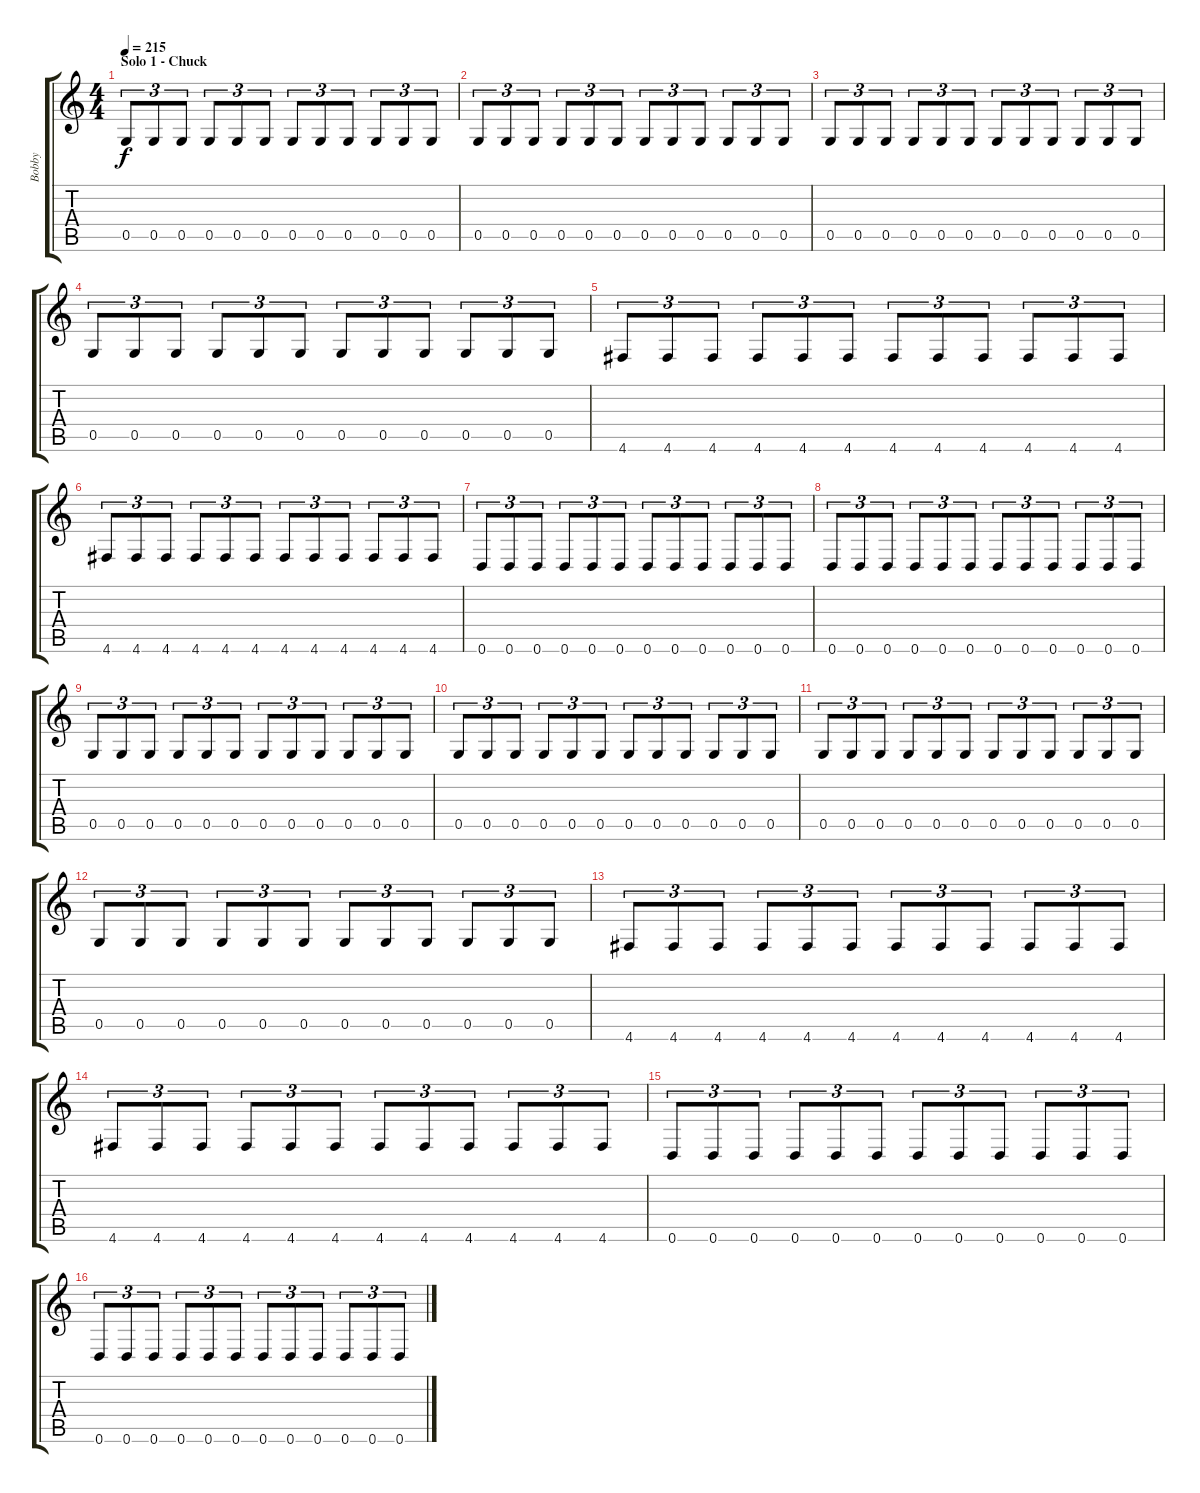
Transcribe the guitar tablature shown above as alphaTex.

\track ("Bobby" "Bobby") {instrument distortionguitar}
\staff {score tabs}
\tuning (D4 A3 F3 C3 G2 D2) {hide}
\ts (4 4)
\section ("" "Solo 1 - Chuck")
\tempo 215
\clef g2
\ks c
0.5.8{tu (3 2) dy f} 0.5.8{tu (3 2)} 0.5.8{tu (3 2)} 0.5.8{tu (3 2)} 0.5.8{tu (3 2)} 0.5.8{tu (3 2)} 0.5.8{tu (3 2)} 0.5.8{tu (3 2)} 0.5.8{tu (3 2)} 0.5.8{tu (3 2)} 0.5.8{tu (3 2)} 0.5.8{tu (3 2)} |
0.5.8{tu (3 2)} 0.5.8{tu (3 2)} 0.5.8{tu (3 2)} 0.5.8{tu (3 2)} 0.5.8{tu (3 2)} 0.5.8{tu (3 2)} 0.5.8{tu (3 2)} 0.5.8{tu (3 2)} 0.5.8{tu (3 2)} 0.5.8{tu (3 2)} 0.5.8{tu (3 2)} 0.5.8{tu (3 2)} |
0.5.8{tu (3 2)} 0.5.8{tu (3 2)} 0.5.8{tu (3 2)} 0.5.8{tu (3 2)} 0.5.8{tu (3 2)} 0.5.8{tu (3 2)} 0.5.8{tu (3 2)} 0.5.8{tu (3 2)} 0.5.8{tu (3 2)} 0.5.8{tu (3 2)} 0.5.8{tu (3 2)} 0.5.8{tu (3 2)} |
0.5.8{tu (3 2)} 0.5.8{tu (3 2)} 0.5.8{tu (3 2)} 0.5.8{tu (3 2)} 0.5.8{tu (3 2)} 0.5.8{tu (3 2)} 0.5.8{tu (3 2)} 0.5.8{tu (3 2)} 0.5.8{tu (3 2)} 0.5.8{tu (3 2)} 0.5.8{tu (3 2)} 0.5.8{tu (3 2)} |
4.6.8{tu (3 2)} 4.6.8{tu (3 2)} 4.6.8{tu (3 2)} 4.6.8{tu (3 2)} 4.6.8{tu (3 2)} 4.6.8{tu (3 2)} 4.6.8{tu (3 2)} 4.6.8{tu (3 2)} 4.6.8{tu (3 2)} 4.6.8{tu (3 2)} 4.6.8{tu (3 2)} 4.6.8{tu (3 2)} |
4.6.8{tu (3 2)} 4.6.8{tu (3 2)} 4.6.8{tu (3 2)} 4.6.8{tu (3 2)} 4.6.8{tu (3 2)} 4.6.8{tu (3 2)} 4.6.8{tu (3 2)} 4.6.8{tu (3 2)} 4.6.8{tu (3 2)} 4.6.8{tu (3 2)} 4.6.8{tu (3 2)} 4.6.8{tu (3 2)} |
0.6.8{tu (3 2)} 0.6.8{tu (3 2)} 0.6.8{tu (3 2)} 0.6.8{tu (3 2)} 0.6.8{tu (3 2)} 0.6.8{tu (3 2)} 0.6.8{tu (3 2)} 0.6.8{tu (3 2)} 0.6.8{tu (3 2)} 0.6.8{tu (3 2)} 0.6.8{tu (3 2)} 0.6.8{tu (3 2)} |
0.6.8{tu (3 2)} 0.6.8{tu (3 2)} 0.6.8{tu (3 2)} 0.6.8{tu (3 2)} 0.6.8{tu (3 2)} 0.6.8{tu (3 2)} 0.6.8{tu (3 2)} 0.6.8{tu (3 2)} 0.6.8{tu (3 2)} 0.6.8{tu (3 2)} 0.6.8{tu (3 2)} 0.6.8{tu (3 2)} |
0.5.8{tu (3 2)} 0.5.8{tu (3 2)} 0.5.8{tu (3 2)} 0.5.8{tu (3 2)} 0.5.8{tu (3 2)} 0.5.8{tu (3 2)} 0.5.8{tu (3 2)} 0.5.8{tu (3 2)} 0.5.8{tu (3 2)} 0.5.8{tu (3 2)} 0.5.8{tu (3 2)} 0.5.8{tu (3 2)} |
0.5.8{tu (3 2)} 0.5.8{tu (3 2)} 0.5.8{tu (3 2)} 0.5.8{tu (3 2)} 0.5.8{tu (3 2)} 0.5.8{tu (3 2)} 0.5.8{tu (3 2)} 0.5.8{tu (3 2)} 0.5.8{tu (3 2)} 0.5.8{tu (3 2)} 0.5.8{tu (3 2)} 0.5.8{tu (3 2)} |
0.5.8{tu (3 2)} 0.5.8{tu (3 2)} 0.5.8{tu (3 2)} 0.5.8{tu (3 2)} 0.5.8{tu (3 2)} 0.5.8{tu (3 2)} 0.5.8{tu (3 2)} 0.5.8{tu (3 2)} 0.5.8{tu (3 2)} 0.5.8{tu (3 2)} 0.5.8{tu (3 2)} 0.5.8{tu (3 2)} |
0.5.8{tu (3 2)} 0.5.8{tu (3 2)} 0.5.8{tu (3 2)} 0.5.8{tu (3 2)} 0.5.8{tu (3 2)} 0.5.8{tu (3 2)} 0.5.8{tu (3 2)} 0.5.8{tu (3 2)} 0.5.8{tu (3 2)} 0.5.8{tu (3 2)} 0.5.8{tu (3 2)} 0.5.8{tu (3 2)} |
4.6.8{tu (3 2)} 4.6.8{tu (3 2)} 4.6.8{tu (3 2)} 4.6.8{tu (3 2)} 4.6.8{tu (3 2)} 4.6.8{tu (3 2)} 4.6.8{tu (3 2)} 4.6.8{tu (3 2)} 4.6.8{tu (3 2)} 4.6.8{tu (3 2)} 4.6.8{tu (3 2)} 4.6.8{tu (3 2)} |
4.6.8{tu (3 2)} 4.6.8{tu (3 2)} 4.6.8{tu (3 2)} 4.6.8{tu (3 2)} 4.6.8{tu (3 2)} 4.6.8{tu (3 2)} 4.6.8{tu (3 2)} 4.6.8{tu (3 2)} 4.6.8{tu (3 2)} 4.6.8{tu (3 2)} 4.6.8{tu (3 2)} 4.6.8{tu (3 2)} |
0.6.8{tu (3 2)} 0.6.8{tu (3 2)} 0.6.8{tu (3 2)} 0.6.8{tu (3 2)} 0.6.8{tu (3 2)} 0.6.8{tu (3 2)} 0.6.8{tu (3 2)} 0.6.8{tu (3 2)} 0.6.8{tu (3 2)} 0.6.8{tu (3 2)} 0.6.8{tu (3 2)} 0.6.8{tu (3 2)} |
0.6.8{tu (3 2)} 0.6.8{tu (3 2)} 0.6.8{tu (3 2)} 0.6.8{tu (3 2)} 0.6.8{tu (3 2)} 0.6.8{tu (3 2)} 0.6.8{tu (3 2)} 0.6.8{tu (3 2)} 0.6.8{tu (3 2)} 0.6.8{tu (3 2)} 0.6.8{tu (3 2)} 0.6.8{tu (3 2)}
